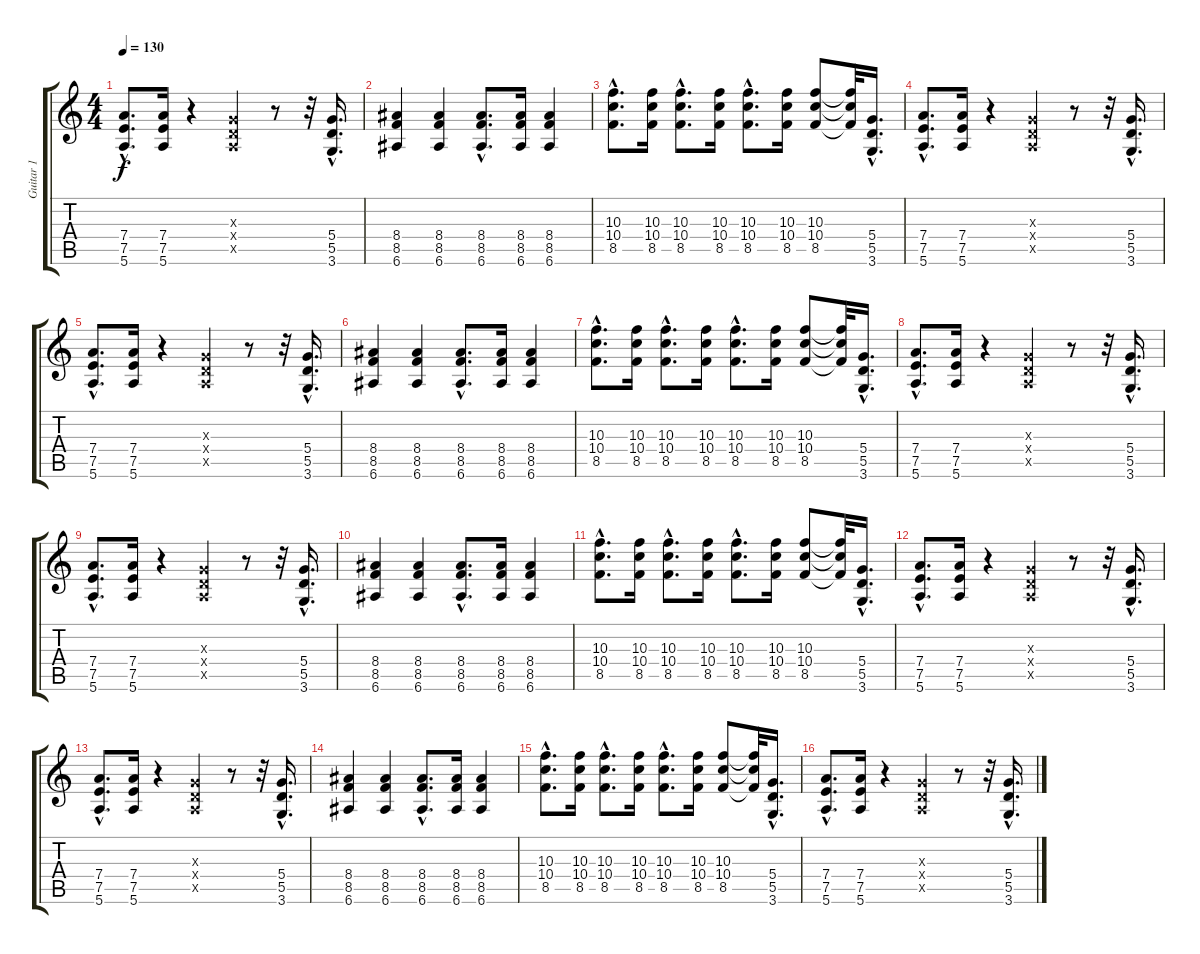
\track ("Guitar 1" "Guitar 1") {instrument overdrivenguitar}
\staff {score tabs}
\tuning (E4 B3 G3 D3 A2 E2) {hide}
\ts (4 4)
\tempo 130
\clef g2
\ks c
(7.4{hac} 7.5{hac} 5.6{hac}).8{d dy f} (7.4 7.5 5.6).16 r.4 (0.3{x} 0.4{x} 0.5{x}).4 r.8 r.32 (5.4{hac} 5.5{hac} 3.6{hac}).16{d} |
(8.4 8.5 6.6).4 (8.4 8.5 6.6).4 (8.4{hac} 8.5{hac} 6.6{hac}).8{d} (8.4 8.5 6.6).16 (8.4 8.5 6.6).4 |
(10.3{hac} 10.4{hac} 8.5{hac}).8{d} (10.3 10.4 8.5).16 (10.3{hac} 10.4{hac} 8.5{hac}).8{d} (10.3 10.4 8.5).16 (10.3{hac} 10.4{hac} 8.5{hac}).8{d} (10.3 10.4 8.5).16 (10.3 10.4 8.5).8 (10.3{t} 10.4{t} 8.5{t}).32 (5.4{hac} 5.5{hac} 3.6{hac}).16{d} |
(7.4{hac} 7.5{hac} 5.6{hac}).8{d} (7.4 7.5 5.6).16 r.4 (0.3{x} 0.4{x} 0.5{x}).4 r.8 r.32 (5.4{hac} 5.5{hac} 3.6{hac}).16{d} |
(7.4{hac} 7.5{hac} 5.6{hac}).8{d} (7.4 7.5 5.6).16 r.4 (0.3{x} 0.4{x} 0.5{x}).4 r.8 r.32 (5.4{hac} 5.5{hac} 3.6{hac}).16{d} |
(8.4 8.5 6.6).4 (8.4 8.5 6.6).4 (8.4{hac} 8.5{hac} 6.6{hac}).8{d} (8.4 8.5 6.6).16 (8.4 8.5 6.6).4 |
(10.3{hac} 10.4{hac} 8.5{hac}).8{d} (10.3 10.4 8.5).16 (10.3{hac} 10.4{hac} 8.5{hac}).8{d} (10.3 10.4 8.5).16 (10.3{hac} 10.4{hac} 8.5{hac}).8{d} (10.3 10.4 8.5).16 (10.3 10.4 8.5).8 (10.3{t} 10.4{t} 8.5{t}).32 (5.4{hac} 5.5{hac} 3.6{hac}).16{d} |
(7.4{hac} 7.5{hac} 5.6{hac}).8{d} (7.4 7.5 5.6).16 r.4 (0.3{x} 0.4{x} 0.5{x}).4 r.8 r.32 (5.4{hac} 5.5{hac} 3.6{hac}).16{d} |
(7.4{hac} 7.5{hac} 5.6{hac}).8{d} (7.4 7.5 5.6).16 r.4 (0.3{x} 0.4{x} 0.5{x}).4 r.8 r.32 (5.4{hac} 5.5{hac} 3.6{hac}).16{d} |
(8.4 8.5 6.6).4 (8.4 8.5 6.6).4 (8.4{hac} 8.5{hac} 6.6{hac}).8{d} (8.4 8.5 6.6).16 (8.4 8.5 6.6).4 |
(10.3{hac} 10.4{hac} 8.5{hac}).8{d} (10.3 10.4 8.5).16 (10.3{hac} 10.4{hac} 8.5{hac}).8{d} (10.3 10.4 8.5).16 (10.3{hac} 10.4{hac} 8.5{hac}).8{d} (10.3 10.4 8.5).16 (10.3 10.4 8.5).8 (10.3{t} 10.4{t} 8.5{t}).32 (5.4{hac} 5.5{hac} 3.6{hac}).16{d} |
(7.4{hac} 7.5{hac} 5.6{hac}).8{d} (7.4 7.5 5.6).16 r.4 (0.3{x} 0.4{x} 0.5{x}).4 r.8 r.32 (5.4{hac} 5.5{hac} 3.6{hac}).16{d} |
(7.4{hac} 7.5{hac} 5.6{hac}).8{d} (7.4 7.5 5.6).16 r.4 (0.3{x} 0.4{x} 0.5{x}).4 r.8 r.32 (5.4{hac} 5.5{hac} 3.6{hac}).16{d} |
(8.4 8.5 6.6).4 (8.4 8.5 6.6).4 (8.4{hac} 8.5{hac} 6.6{hac}).8{d} (8.4 8.5 6.6).16 (8.4 8.5 6.6).4 |
(10.3{hac} 10.4{hac} 8.5{hac}).8{d} (10.3 10.4 8.5).16 (10.3{hac} 10.4{hac} 8.5{hac}).8{d} (10.3 10.4 8.5).16 (10.3{hac} 10.4{hac} 8.5{hac}).8{d} (10.3 10.4 8.5).16 (10.3 10.4 8.5).8 (10.3{t} 10.4{t} 8.5{t}).32 (5.4{hac} 5.5{hac} 3.6{hac}).16{d} |
(7.4{hac} 7.5{hac} 5.6{hac}).8{d} (7.4 7.5 5.6).16 r.4 (0.3{x} 0.4{x} 0.5{x}).4 r.8 r.32 (5.4{hac} 5.5{hac} 3.6{hac}).16{d}
